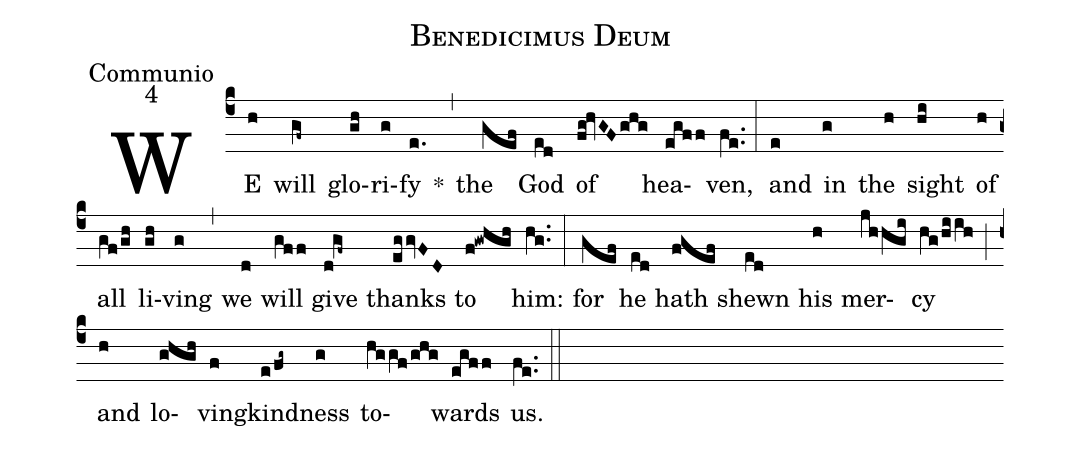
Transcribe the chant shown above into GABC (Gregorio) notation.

name:Benedicimus Deum;
office-part:Communio;
mode:4;
%%
(c4) WE(h) will(gf~) glo(gh)ri(g)fy(e.) *(,) the(gef) God(ed) of(fg!hvGF/ghg) hea(egff)ven,(fe..) (:) and(e) in(g) the(h) sight(hi) of(h) all(gf/gh) li(gh)ving(g) (,) we(d) will(gff) give(d!gf~) thanks(eggvFD) to(f!gwhgh) him:(hg..) (:) for(gef) he(ed) hath(fgef) shewn(ed) his(h) mer(jhhgi)cy(hg/hiih) (;) and(h) lo(ghgh)ving(f)kind(e/fg~)ness(g) to(hggf/ghg)wards(egff) us.(fe..) (::)
